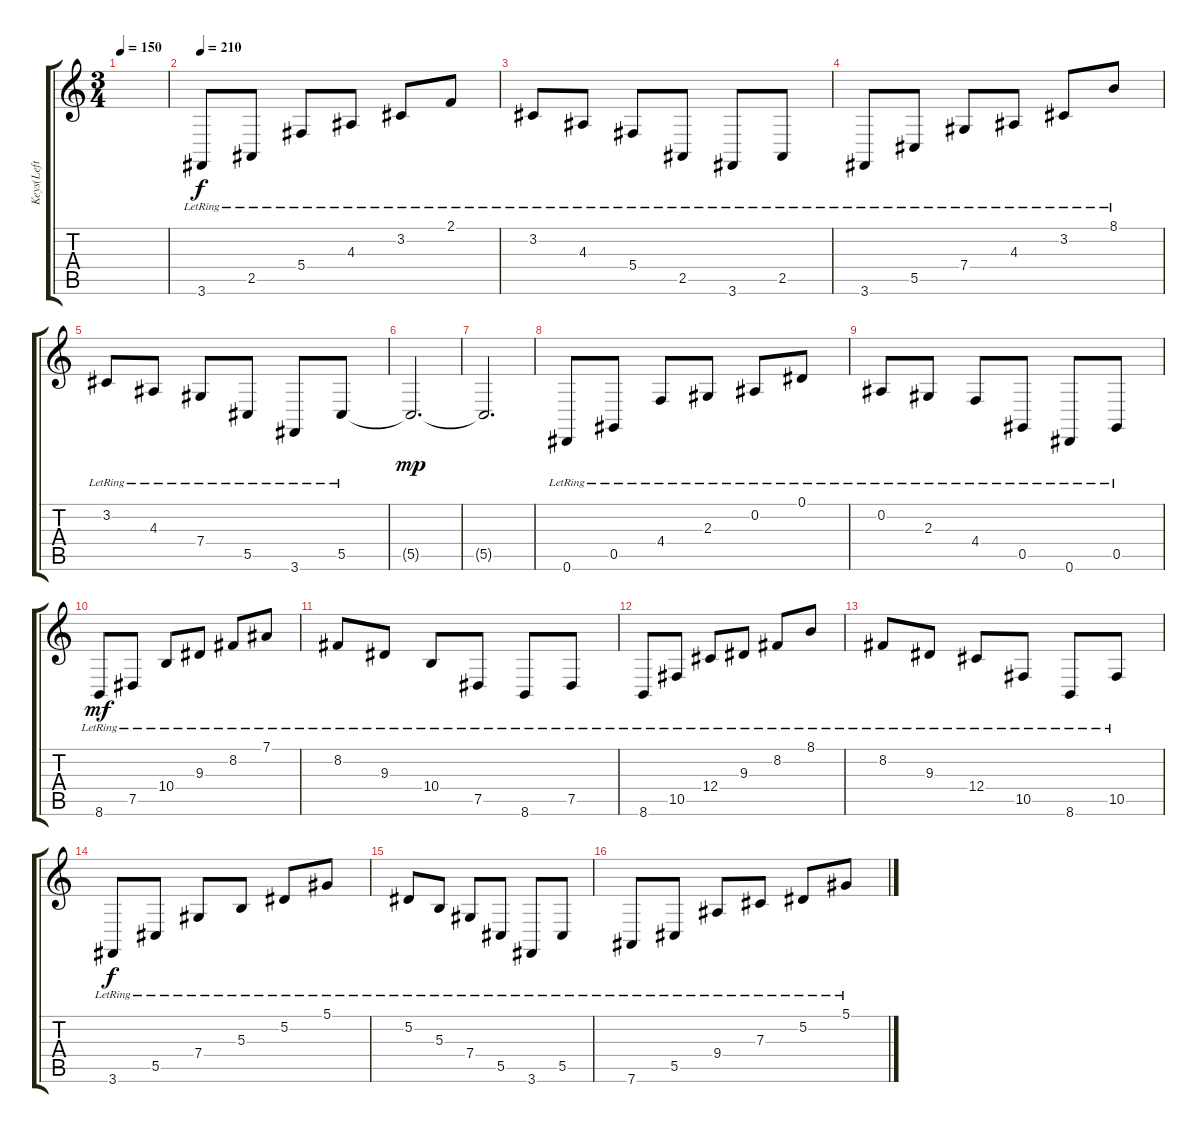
\track ("Keys(Left hand)" "Keys(Left ") {instrument acousticgrandpiano}
\staff {score tabs}
\tuning (Eb4 Bb3 Gb3 Db3 Ab2 Eb2) {hide}
\ts (3 4)
\tempo 150
\clef g2
\ks c
|
\tempo 210
3.6{lr}.8 2.5{lr}.8 5.4{lr}.8 4.3{lr}.8 3.2{lr}.8 2.1{lr}.8 |
3.2{lr}.8 4.3{lr}.8 5.4{lr}.8 2.5{lr}.8 3.6{lr}.8 2.5{lr}.8 |
3.6{lr}.8 5.5{lr}.8 7.4{lr}.8 4.3{lr}.8 3.2{lr}.8 8.1{lr}.8 |
3.2{lr}.8 4.3{lr}.8 7.4{lr}.8 5.5{lr}.8 3.6{lr}.8 5.5{lr}.8 |
5.5{t}.2{d dy mp} |
5.5{t}.2{d} |
0.6{lr}.8 0.5{lr}.8 4.4{lr}.8 2.3{lr}.8 0.2{lr}.8 0.1{lr}.8 |
0.2{lr}.8 2.3{lr}.8 4.4{lr}.8 0.5{lr}.8 0.6{lr}.8 0.5{lr}.8 |
8.6{lr}.8{dy mf} 7.5{lr}.8 10.4{lr}.8 9.3{lr}.8 8.2{lr}.8 7.1{lr}.8 |
8.2{lr}.8 9.3{lr}.8 10.4{lr}.8 7.5{lr}.8 8.6{lr}.8 7.5{lr}.8 |
8.6{lr}.8 10.5{lr}.8 12.4{lr}.8 9.3{lr}.8 8.2{lr}.8 8.1{lr}.8 |
8.2{lr}.8 9.3{lr}.8 12.4{lr}.8 10.5{lr}.8 8.6{lr}.8 10.5{lr}.8 |
3.6{lr}.8{dy f} 5.5{lr}.8 7.4{lr}.8 5.3{lr}.8 5.2{lr}.8 5.1{lr}.8 |
5.2{lr}.8 5.3{lr}.8 7.4{lr}.8 5.5{lr}.8 3.6{lr}.8 5.5{lr}.8 |
7.6{lr}.8 5.5{lr}.8 9.4{lr}.8 7.3{lr}.8 5.2{lr}.8 5.1{lr}.8
